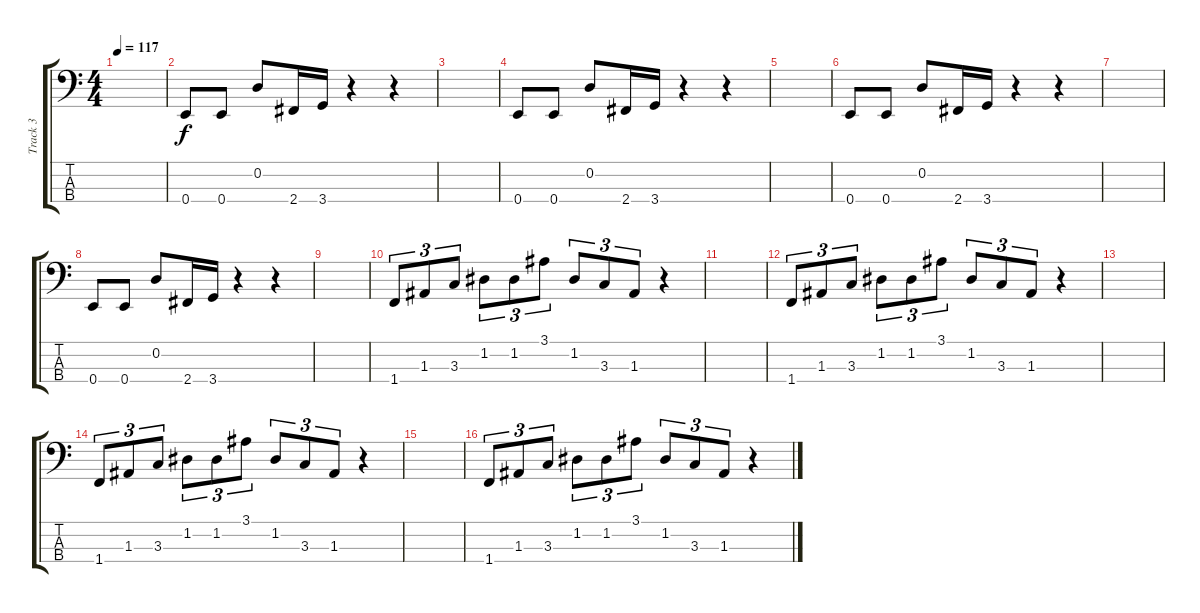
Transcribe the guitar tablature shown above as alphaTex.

\track ("Track 3" "Track 3") {instrument slapbass1}
\staff {score tabs}
\tuning (G2 D2 A1 E1) {hide}
\ts (4 4)
\tempo 117
\clef f4
\ks c
|
0.4.8 0.4.8 0.2.8 2.4.16 3.4.16 r.4 r.4 |
|
0.4.8 0.4.8 0.2.8 2.4.16 3.4.16 r.4 r.4 |
|
0.4.8 0.4.8 0.2.8 2.4.16 3.4.16 r.4 r.4 |
|
0.4.8 0.4.8 0.2.8 2.4.16 3.4.16 r.4 r.4 |
|
1.4.8{tu (3 2)} 1.3.8{tu (3 2)} 3.3.8{tu (3 2)} 1.2.8{tu (3 2)} 1.2.8{tu (3 2)} 3.1.8{tu (3 2)} 1.2.8{tu (3 2)} 3.3.8{tu (3 2)} 1.3.8{tu (3 2)} r.4 |
|
1.4.8{tu (3 2)} 1.3.8{tu (3 2)} 3.3.8{tu (3 2)} 1.2.8{tu (3 2)} 1.2.8{tu (3 2)} 3.1.8{tu (3 2)} 1.2.8{tu (3 2)} 3.3.8{tu (3 2)} 1.3.8{tu (3 2)} r.4 |
|
1.4.8{tu (3 2)} 1.3.8{tu (3 2)} 3.3.8{tu (3 2)} 1.2.8{tu (3 2)} 1.2.8{tu (3 2)} 3.1.8{tu (3 2)} 1.2.8{tu (3 2)} 3.3.8{tu (3 2)} 1.3.8{tu (3 2)} r.4 |
|
1.4.8{tu (3 2)} 1.3.8{tu (3 2)} 3.3.8{tu (3 2)} 1.2.8{tu (3 2)} 1.2.8{tu (3 2)} 3.1.8{tu (3 2)} 1.2.8{tu (3 2)} 3.3.8{tu (3 2)} 1.3.8{tu (3 2)} r.4
